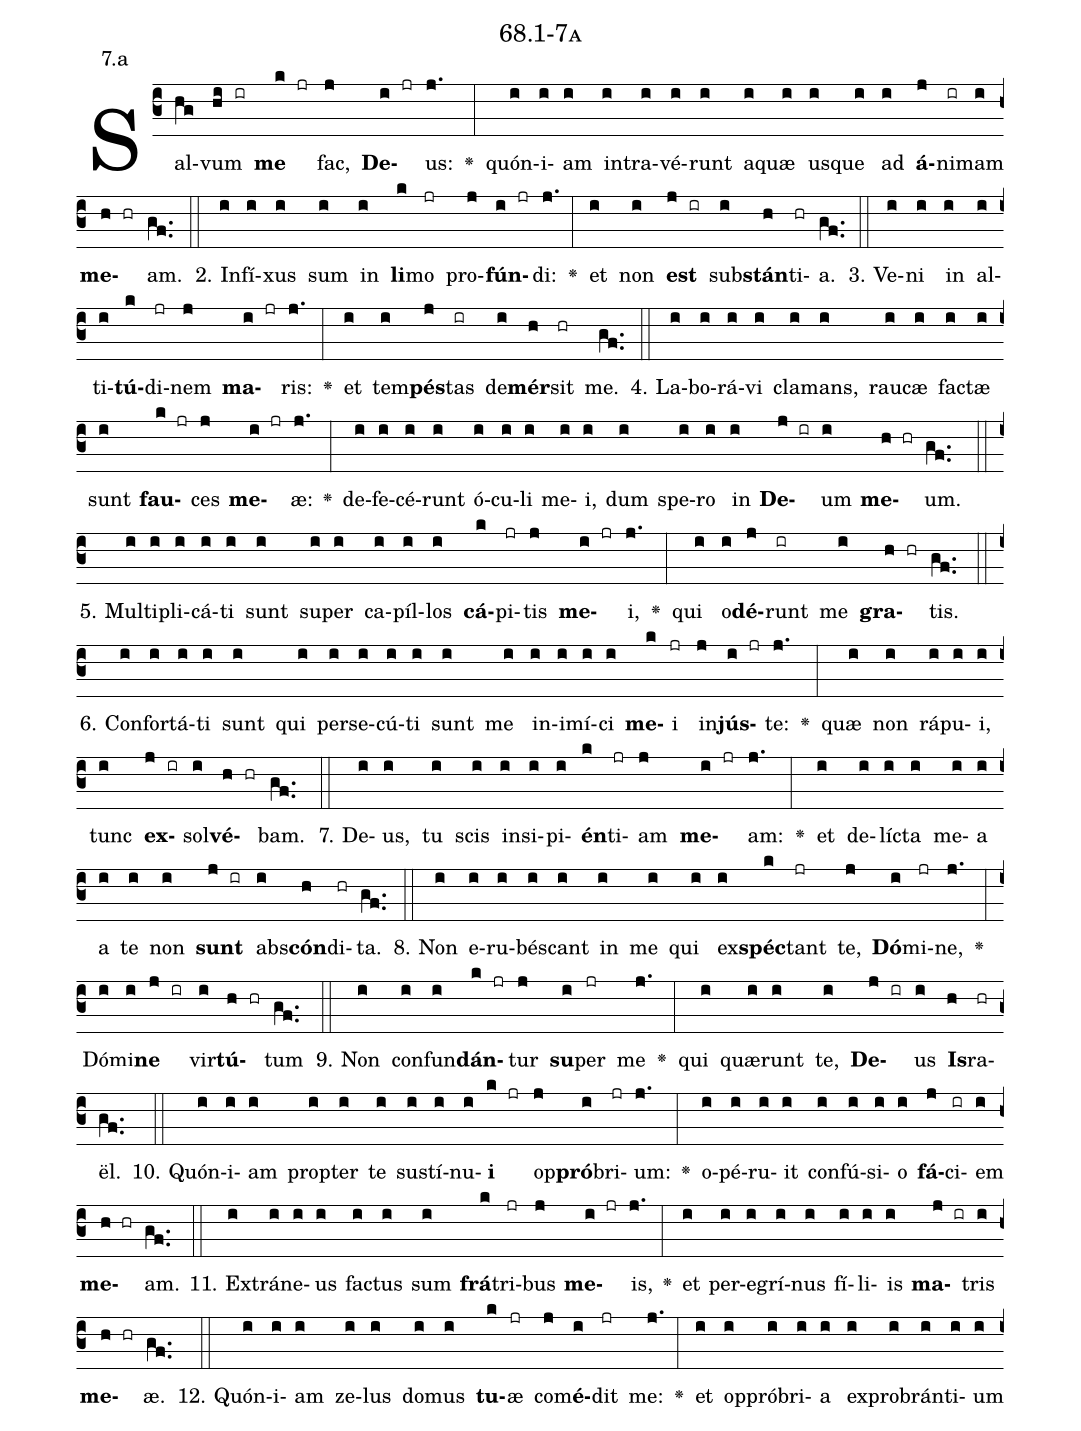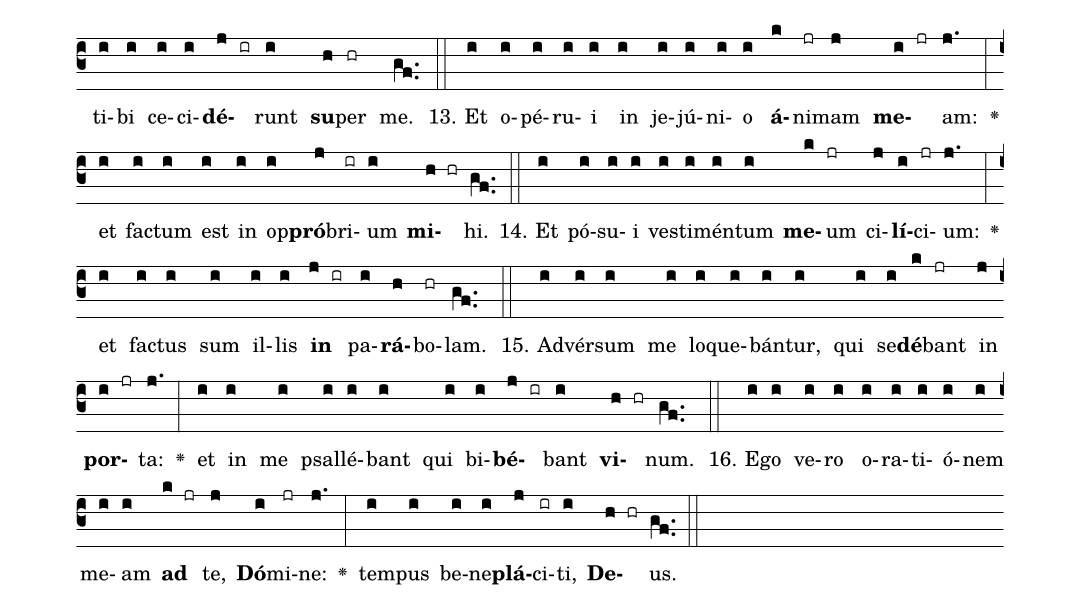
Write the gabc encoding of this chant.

name: 68.1-7a;
annotation: 7.a;
%%
(c3)Sal(hg)vum(hi ir) <b>me</b>(k jr) fac,(j) <b>De</b>(i jr)us:(j.) <v>\greheightstar</v>(:) quón(i)i(i)am(i) in(i)tra(i)vé(i)runt(i) a(i)quæ(i) us(i)que(i) ad(i) <b>á</b>(j)ni(ir)mam(i) <b>me</b>(h hr)am.(gf..) (::)
2. In(i)fí(i)xus(i) sum(i) in(i) <b>li</b>(k)mo(jr) pro(j)<b>fún</b>(i jr)di:(j.) <v>\greheightstar</v>(:) et(i) non(i) <b>est</b>(j ir) sub(i)<b>stán</b>(h)ti(hr)a.(gf..) (::)
3. Ve(i)ni(i) in(i) al(i)ti(i)<b>tú</b>(k)di(jr)nem(j) <b>ma</b>(i jr)ris:(j.) <v>\greheightstar</v>(:) et(i) tem(i)<b>pés</b>(j)tas(ir) de(i)<b>mér</b>(h)sit(hr) me.(gf..) (::)
4. La(i)bo(i)rá(i)vi(i) cla(i)mans,(i) rau(i)cæ(i) fac(i)tæ(i) sunt(i) <b>fau</b>(k jr)ces(j) <b>me</b>(i jr)æ:(j.) <v>\greheightstar</v>(:) de(i)fe(i)cé(i)runt(i) ó(i)cu(i)li(i) me(i)i,(i) dum(i) spe(i)ro(i) in(i) <b>De</b>(j ir)um(i) <b>me</b>(h hr)um.(gf..) (::)
5. Mul(i)ti(i)pli(i)cá(i)ti(i) sunt(i) su(i)per(i) ca(i)píl(i)los(i) <b>cá</b>(k)pi(jr)tis(j) <b>me</b>(i jr)i,(j.) <v>\greheightstar</v>(:) qui(i) o(i)<b>dé</b>(j)runt(ir) me(i) <b>gra</b>(h hr)tis.(gf..) (::)
6. Con(i)for(i)tá(i)ti(i) sunt(i) qui(i) per(i)se(i)cú(i)ti(i) sunt(i) me(i) in(i)i(i)mí(i)ci(i) <b>me</b>(k)i(jr) in(j)<b>jús</b>(i jr)te:(j.) <v>\greheightstar</v>(:) quæ(i) non(i) rá(i)pu(i)i,(i) tunc(i) <b>ex</b>(j ir)sol(i)<b>vé</b>(h hr)bam.(gf..) (::)
7. De(i)us,(i) tu(i) scis(i) in(i)si(i)pi(i)<b>én</b>(k)ti(jr)am(j) <b>me</b>(i jr)am:(j.) <v>\greheightstar</v>(:) et(i) de(i)líc(i)ta(i) me(i)a(i) a(i) te(i) non(i) <b>sunt</b>(j ir) abs(i)<b>cón</b>(h)di(hr)ta.(gf..) (::)
8. Non(i) e(i)ru(i)bés(i)cant(i) in(i) me(i) qui(i) ex(i)<b>spéc</b>(k)tant(jr) te,(j) <b>Dó</b>(i)mi(jr)ne,(j.) <v>\greheightstar</v>(:) Dó(i)mi(i)<b>ne</b>(j ir) vir(i)<b>tú</b>(h hr)tum(gf..) (::)
9. Non(i) con(i)fun(i)<b>dán</b>(k jr)tur(j) <b>su</b>(i)per(jr) me(j.) <v>\greheightstar</v>(:) qui(i) quæ(i)runt(i) te,(i) <b>De</b>(j ir)us(i) <b>Is</b>(h)ra(hr)ël.(gf..) (::)
10. Quón(i)i(i)am(i) prop(i)ter(i) te(i) sus(i)tí(i)nu(i)<b>i</b>(k jr) op(j)<b>pró</b>(i)bri(jr)um:(j.) <v>\greheightstar</v>(:) o(i)pé(i)ru(i)it(i) con(i)fú(i)si(i)o(i) <b>fá</b>(j)ci(ir)em(i) <b>me</b>(h hr)am.(gf..) (::)
11. Ex(i)trá(i)ne(i)us(i) fac(i)tus(i) sum(i) <b>frá</b>(k)tri(jr)bus(j) <b>me</b>(i jr)is,(j.) <v>\greheightstar</v>(:) et(i) per(i)e(i)grí(i)nus(i) fí(i)li(i)is(i) <b>ma</b>(j ir)tris(i) <b>me</b>(h hr)æ.(gf..) (::)
12. Quón(i)i(i)am(i) ze(i)lus(i) do(i)mus(i) <b>tu</b>(k)æ(jr) com(j)<b>é</b>(i)dit(jr) me:(j.) <v>\greheightstar</v>(:) et(i) op(i)pró(i)bri(i)a(i) ex(i)pro(i)brán(i)ti(i)um(i) ti(i)bi(i) ce(i)ci(i)<b>dé</b>(j ir)runt(i) <b>su</b>(h)per(hr) me.(gf..) (::)
13. Et(i) o(i)pé(i)ru(i)i(i) in(i) je(i)jú(i)ni(i)o(i) <b>á</b>(k)ni(jr)mam(j) <b>me</b>(i jr)am:(j.) <v>\greheightstar</v>(:) et(i) fac(i)tum(i) est(i) in(i) op(i)<b>pró</b>(j)bri(ir)um(i) <b>mi</b>(h hr)hi.(gf..) (::)
14. Et(i) pó(i)su(i)i(i) ves(i)ti(i)mén(i)tum(i) <b>me</b>(k)um(jr) ci(j)<b>lí</b>(i)ci(jr)um:(j.) <v>\greheightstar</v>(:) et(i) fac(i)tus(i) sum(i) il(i)lis(i) <b>in</b>(j ir) pa(i)<b>rá</b>(h)bo(hr)lam.(gf..) (::)
15. Ad(i)vér(i)sum(i) me(i) lo(i)que(i)bán(i)tur,(i) qui(i) se(i)<b>dé</b>(k)bant(jr) in(j) <b>por</b>(i jr)ta:(j.) <v>\greheightstar</v>(:) et(i) in(i) me(i) psal(i)lé(i)bant(i) qui(i) bi(i)<b>bé</b>(j ir)bant(i) <b>vi</b>(h hr)num.(gf..) (::)
16. E(i)go(i) ve(i)ro(i) o(i)ra(i)ti(i)ó(i)nem(i) me(i)am(i) <b>ad</b>(k jr) te,(j) <b>Dó</b>(i)mi(jr)ne:(j.) <v>\greheightstar</v>(:) tem(i)pus(i) be(i)ne(i)<b>plá</b>(j)ci(ir)ti,(i) <b>De</b>(h hr)us.(gf..) (::)
